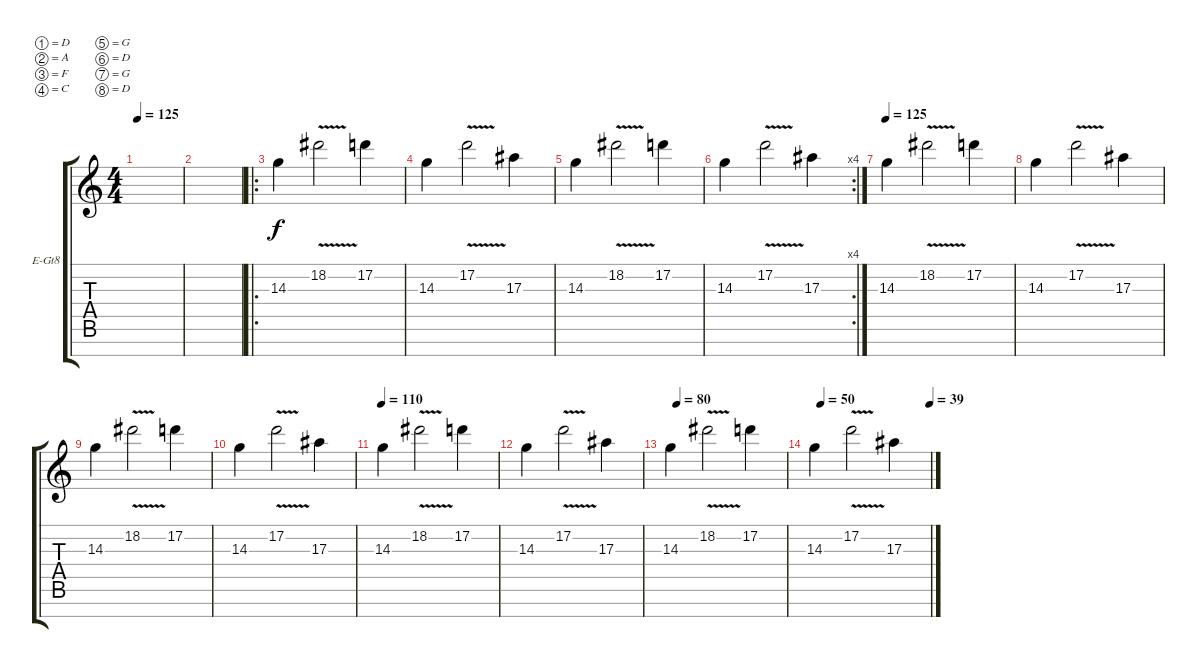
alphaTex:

\bracketExtendMode groupsimilarinstruments
\firstSystemTrackNameOrientation horizontal
\otherSystemsTrackNameOrientation horizontal
\track ("Tape Delay" "E-Gt8") {instrument overdrivenguitar}
\staff {score tabs}
\tuning (D4 A3 F3 C3 G2 D2 G1 D1)
\ts (4 4)
\tempo 125
\clef g2
\ks c
|
|
\ro
14.3.4 18.2{v}.2 17.2.4 |
14.3.4 17.2{v}.2 17.3.4 |
14.3.4 18.2{v}.2 17.2.4 |
\rc 4
14.3.4 17.2{v}.2 17.3.4 |
\tempo 125
14.3.4 18.2{v}.2 17.2.4 |
14.3.4 17.2{v}.2 17.3.4 |
14.3.4 18.2{v}.2 17.2.4 |
14.3.4 17.2{v}.2 17.3.4 |
\tempo 110
14.3.4 18.2{v}.2 17.2.4 |
14.3.4 17.2{v}.2 17.3.4 |
\tempo (80 0.0625)
14.3.4 18.2{v}.2 17.2.4 |
\tempo (50 0.0625)
\tempo (39 1)
14.3.4 17.2{v}.2 17.3.4
